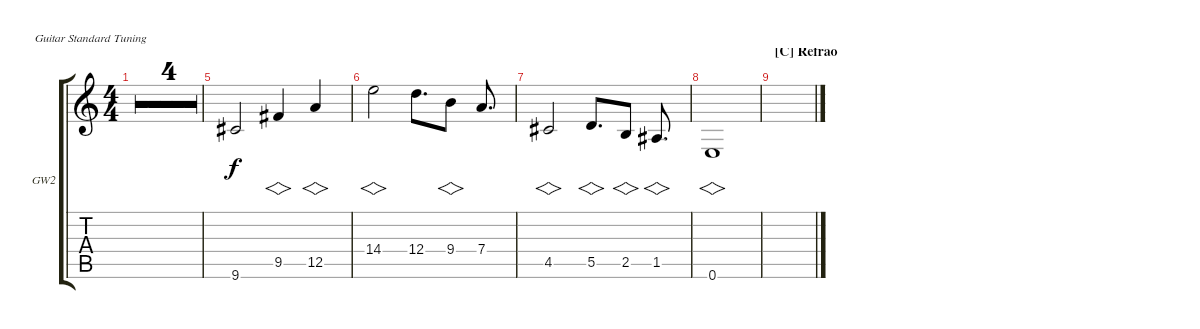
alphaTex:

\defaultSystemsLayout 4
\bracketExtendMode groupsimilarinstruments
\firstSystemTrackNameOrientation horizontal
\otherSystemsTrackNameOrientation horizontal
\track ("Guitarra Wha 2" "GW2") {multiBarRest instrument overdrivenguitar}
\staff {score tabs}
\tuning (E4 B3 G3 D3 A2 E2)
\ts (4 4)
\tempo 80
\clef g2
\ks c
|
|
|
|
9.6.2 9.5.4{vs} 12.5.4{vs} |
14.4.2{vs} 12.4.8{d} 9.4.8{vs} 7.4.8{d} |
4.5.2{vs} 5.5.8{vs d} 2.5.8{vs} 1.5.8{vs d} |
0.6.1{vs} |
\section ("C" "Refrão")
